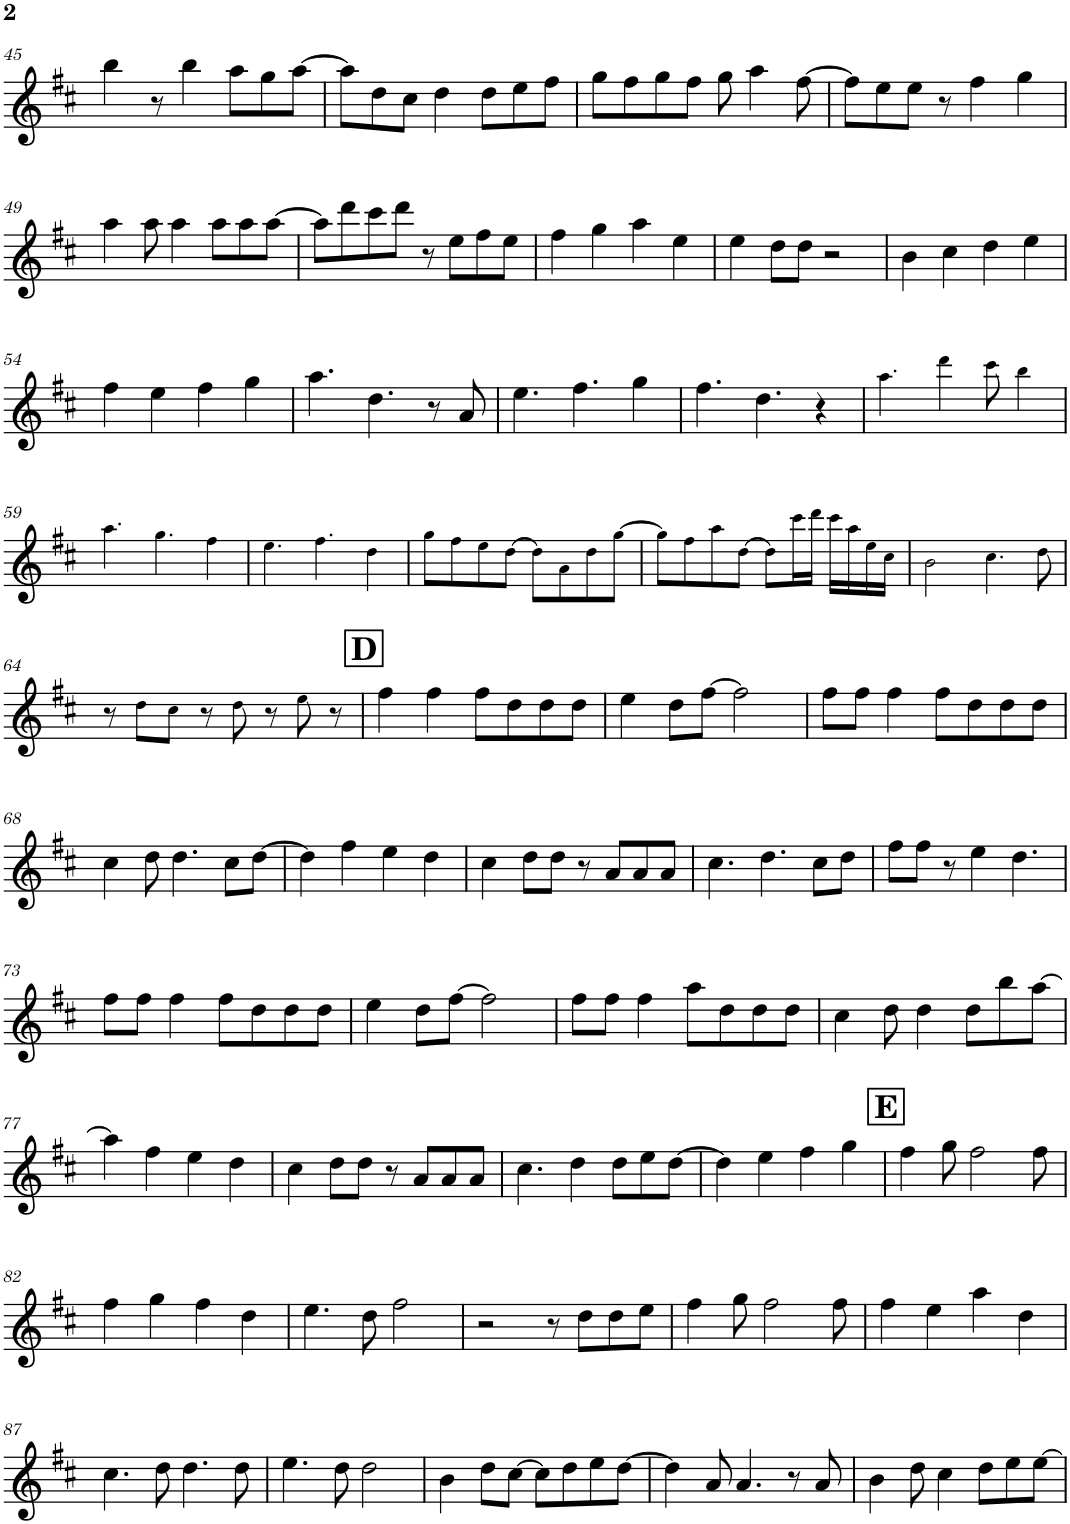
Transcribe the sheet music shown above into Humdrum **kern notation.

**kern
*part1
*staff1
*I"Piano
*I'Pno.
!!LO:PB:g=z
*clefG2
*k[f#c#]
*M4/4
=45
4bb\
8r
4bb\
8aa\L
8gg\
[8aa\J
=46
8aa\L]
8dd\
8cc#\J
4dd\
8dd\L
8ee\
8ff#\J
=47
8gg\L
8ff#\
8gg\
8ff#\J
8gg\
4aa\
[8ff#\
=48
8ff#\L]
8ee\
8ee\J
8r
4ff#\
4gg\
!!LO:LB:g=z
=49
4aa\
8aa\
4aa\
8aa\L
8aa\
[8aa\J
=50
8aa\L]
8ddd\
8ccc#\
8ddd\J
8r
8ee\L
8ff#\
8ee\J
=51
4ff#\
4gg\
4aa\
4ee\
=52
4ee\
8dd\L
8dd\J
2r
=53
4b\
4cc#\
4dd\
4ee\
!!LO:LB:g=z
=54
4ff#\
4ee\
4ff#\
4gg\
=55
4.aa\
4.dd\
8r
8a/
=56
4.ee\
4.ff#\
4gg\
=57
4.ff#\
4.dd\
4r
=58
4.aa!\
4ddd!\
8ccc#!\
4bb!\
!!LO:LB:g=z
=59
4.aa!\
4.gg!\
4ff#!\
=60
4.ee!\
4.ff#!\
4dd!\
=61
8gg!\L
8ff#!\
8ee!\
[8dd!\J
8dd!\L]
8a!\
8dd!\
[8gg!\J
=62
8gg!\L]
8ff#!\
8aa!\
[8dd!\J
8dd!\L]
16ccc#!\L
16ddd!\JJ
16ccc#!\LL
16aa!\
16ee!\
16cc#!\JJ
=63
2b!\
4.cc#!\
8dd!\
!!LO:LB:g=z
=64
8r
8dd!\L
8cc#!\J
8r
8dd!\
8r
8ee!\
8r
!!LO:REH:place=s1:a:B:cj:fs=14:t=D
=65
4ff#\
4ff#\
8ff#\L
8dd\
8dd\
8dd\J
=66
4ee\
8dd\L
[8ff#\J
2ff#\]
=67
8ff#\L
8ff#\J
4ff#\
8ff#\L
8dd\
8dd\
8dd\J
!!LO:LB:g=z
=68
4cc#\
8dd\
4.dd\
8cc#\L
[8dd\J
=69
4dd\]
4ff#\
4ee\
4dd\
=70
4cc#\
8dd\L
8dd\J
8r
8a/L
8a/
8a/J
=71
4.cc#\
4.dd\
8cc#\L
8dd\J
=72
8ff#\L
8ff#\J
8r
4ee\
4.dd\
!!LO:LB:g=z
=73
8ff#\L
8ff#\J
4ff#\
8ff#\L
8dd\
8dd\
8dd\J
=74
4ee\
8dd\L
[8ff#\J
2ff#\]
=75
8ff#\L
8ff#\J
4ff#\
8aa\L
8dd\
8dd\
8dd\J
=76
4cc#\
8dd\
4dd\
8dd\L
8bb\
[8aa\J
!!LO:LB:g=z
=77
4aa\]
4ff#\
4ee\
4dd\
=78
4cc#\
8dd\L
8dd\J
8r
8a/L
8a/
8a/J
=79
4.cc#\
4dd\
8dd\L
8ee\
[8dd\J
=80
4dd\]
4ee\
4ff#\
4gg\
!!LO:REH:place=s1:a:B:cj:fs=14:t=E
=81
4ff#\
8gg\
2ff#\
8ff#\
!!LO:LB:g=z
=82
4ff#\
4gg\
4ff#\
4dd\
=83
4.ee\
8dd\
2ff#\
=84
2r
8r
8dd\L
8dd\
8ee\J
=85
4ff#\
8gg\
2ff#\
8ff#\
=86
4ff#\
4ee\
4aa\
4dd\
!!LO:LB:g=z
=87
4.cc#\
8dd\
4.dd\
8dd\
=88
4.ee\
8dd\
2dd\
=89
4b\
8dd\L
[8cc#\J
8cc#\L]
8dd\
8ee\
[8dd\J
=90
4dd\]
8a/
4.a/
8r
8a/
=91
4b\
8dd\
4cc#\
8dd\L
8ee\
[8ee\J
=
*-
